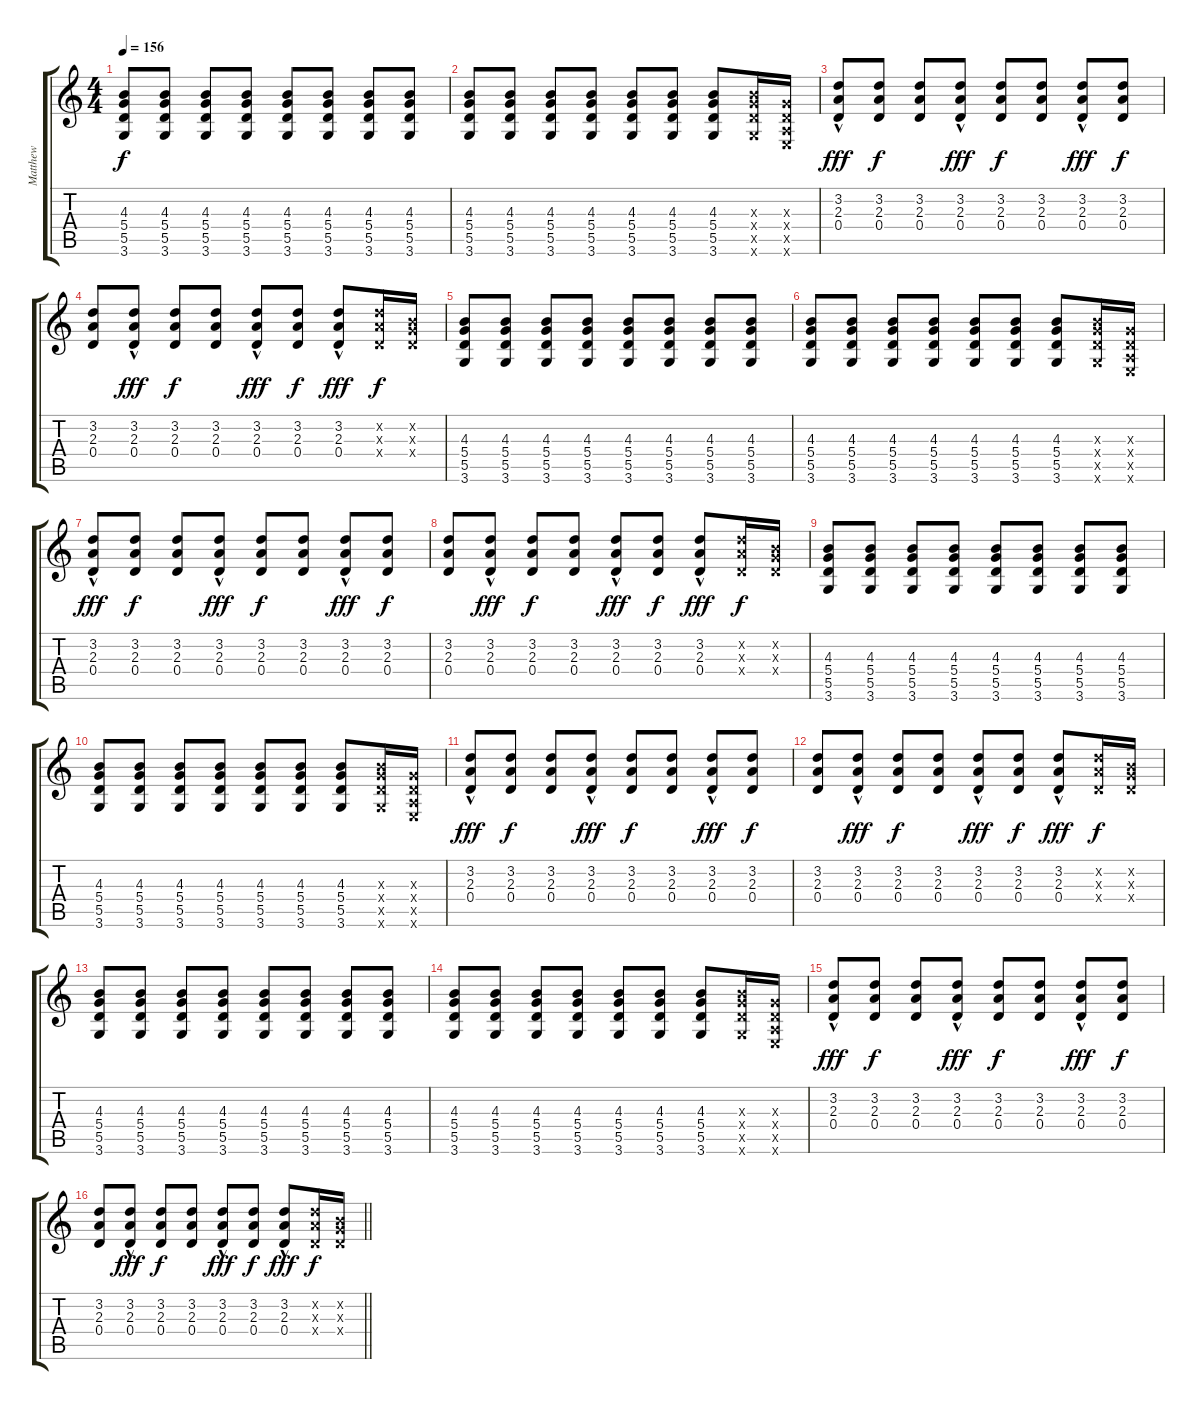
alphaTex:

\track ("Matthew" "Matthew") {instrument electricguitarclean}
\staff {score tabs}
\tuning (E4 B3 G3 D3 A2 E2) {hide}
\ts (4 4)
\tempo 156
\clef g2
\ks c
(4.3 5.4 5.5 3.6).8{dy f} (4.3 5.4 5.5 3.6).8 (4.3 5.4 5.5 3.6).8 (4.3 5.4 5.5 3.6).8 (4.3 5.4 5.5 3.6).8 (4.3 5.4 5.5 3.6).8 (4.3 5.4 5.5 3.6).8 (4.3 5.4 5.5 3.6).8 |
(4.3 5.4 5.5 3.6).8 (4.3 5.4 5.5 3.6).8 (4.3 5.4 5.5 3.6).8 (4.3 5.4 5.5 3.6).8 (4.3 5.4 5.5 3.6).8 (4.3 5.4 5.5 3.6).8 (4.3 5.4 5.5 3.6).8 (4.3{x} 5.4{x} 5.5{x} 3.6{x}).16 (0.3{x} 0.4{x} 0.5{x} 0.6{x}).16 |
(3.2{hac} 2.3{hac} 0.4{hac}).8{dy fff} (3.2 2.3 0.4).8{dy f} (3.2 2.3 0.4).8 (3.2{hac} 2.3{hac} 0.4{hac}).8{dy fff} (3.2 2.3 0.4).8{dy f} (3.2 2.3 0.4).8 (3.2{hac} 2.3{hac} 0.4{hac}).8{dy fff} (3.2 2.3 0.4).8{dy f} |
(3.2 2.3 0.4).8 (3.2{hac} 2.3{hac} 0.4{hac}).8{dy fff} (3.2 2.3 0.4).8{dy f} (3.2 2.3 0.4).8 (3.2{hac} 2.3{hac} 0.4{hac}).8{dy fff} (3.2 2.3 0.4).8{dy f} (3.2{hac} 2.3{hac} 0.4{hac}).8{dy fff} (3.2{x} 2.3{x} 0.4{x}).16{dy f} (0.2{x} 0.3{x} 0.4{x}).16 |
(4.3 5.4 5.5 3.6).8 (4.3 5.4 5.5 3.6).8 (4.3 5.4 5.5 3.6).8 (4.3 5.4 5.5 3.6).8 (4.3 5.4 5.5 3.6).8 (4.3 5.4 5.5 3.6).8 (4.3 5.4 5.5 3.6).8 (4.3 5.4 5.5 3.6).8 |
(4.3 5.4 5.5 3.6).8 (4.3 5.4 5.5 3.6).8 (4.3 5.4 5.5 3.6).8 (4.3 5.4 5.5 3.6).8 (4.3 5.4 5.5 3.6).8 (4.3 5.4 5.5 3.6).8 (4.3 5.4 5.5 3.6).8 (4.3{x} 5.4{x} 5.5{x} 3.6{x}).16 (0.3{x} 0.4{x} 0.5{x} 0.6{x}).16 |
(3.2{hac} 2.3{hac} 0.4{hac}).8{dy fff} (3.2 2.3 0.4).8{dy f} (3.2 2.3 0.4).8 (3.2{hac} 2.3{hac} 0.4{hac}).8{dy fff} (3.2 2.3 0.4).8{dy f} (3.2 2.3 0.4).8 (3.2{hac} 2.3{hac} 0.4{hac}).8{dy fff} (3.2 2.3 0.4).8{dy f} |
(3.2 2.3 0.4).8 (3.2{hac} 2.3{hac} 0.4{hac}).8{dy fff} (3.2 2.3 0.4).8{dy f} (3.2 2.3 0.4).8 (3.2{hac} 2.3{hac} 0.4{hac}).8{dy fff} (3.2 2.3 0.4).8{dy f} (3.2{hac} 2.3{hac} 0.4{hac}).8{dy fff} (3.2{x} 2.3{x} 0.4{x}).16{dy f} (0.2{x} 0.3{x} 0.4{x}).16 |
(4.3 5.4 5.5 3.6).8 (4.3 5.4 5.5 3.6).8 (4.3 5.4 5.5 3.6).8 (4.3 5.4 5.5 3.6).8 (4.3 5.4 5.5 3.6).8 (4.3 5.4 5.5 3.6).8 (4.3 5.4 5.5 3.6).8 (4.3 5.4 5.5 3.6).8 |
(4.3 5.4 5.5 3.6).8 (4.3 5.4 5.5 3.6).8 (4.3 5.4 5.5 3.6).8 (4.3 5.4 5.5 3.6).8 (4.3 5.4 5.5 3.6).8 (4.3 5.4 5.5 3.6).8 (4.3 5.4 5.5 3.6).8 (4.3{x} 5.4{x} 5.5{x} 3.6{x}).16 (0.3{x} 0.4{x} 0.5{x} 0.6{x}).16 |
(3.2{hac} 2.3{hac} 0.4{hac}).8{dy fff} (3.2 2.3 0.4).8{dy f} (3.2 2.3 0.4).8 (3.2{hac} 2.3{hac} 0.4{hac}).8{dy fff} (3.2 2.3 0.4).8{dy f} (3.2 2.3 0.4).8 (3.2{hac} 2.3{hac} 0.4{hac}).8{dy fff} (3.2 2.3 0.4).8{dy f} |
(3.2 2.3 0.4).8 (3.2{hac} 2.3{hac} 0.4{hac}).8{dy fff} (3.2 2.3 0.4).8{dy f} (3.2 2.3 0.4).8 (3.2{hac} 2.3{hac} 0.4{hac}).8{dy fff} (3.2 2.3 0.4).8{dy f} (3.2{hac} 2.3{hac} 0.4{hac}).8{dy fff} (3.2{x} 2.3{x} 0.4{x}).16{dy f} (0.2{x} 0.3{x} 0.4{x}).16 |
(4.3 5.4 5.5 3.6).8 (4.3 5.4 5.5 3.6).8 (4.3 5.4 5.5 3.6).8 (4.3 5.4 5.5 3.6).8 (4.3 5.4 5.5 3.6).8 (4.3 5.4 5.5 3.6).8 (4.3 5.4 5.5 3.6).8 (4.3 5.4 5.5 3.6).8 |
(4.3 5.4 5.5 3.6).8 (4.3 5.4 5.5 3.6).8 (4.3 5.4 5.5 3.6).8 (4.3 5.4 5.5 3.6).8 (4.3 5.4 5.5 3.6).8 (4.3 5.4 5.5 3.6).8 (4.3 5.4 5.5 3.6).8 (4.3{x} 5.4{x} 5.5{x} 3.6{x}).16 (0.3{x} 0.4{x} 0.5{x} 0.6{x}).16 |
(3.2{hac} 2.3{hac} 0.4{hac}).8{dy fff} (3.2 2.3 0.4).8{dy f} (3.2 2.3 0.4).8 (3.2{hac} 2.3{hac} 0.4{hac}).8{dy fff} (3.2 2.3 0.4).8{dy f} (3.2 2.3 0.4).8 (3.2{hac} 2.3{hac} 0.4{hac}).8{dy fff} (3.2 2.3 0.4).8{dy f} |
\barLineRight lightlight
(3.2 2.3 0.4).8 (3.2{hac} 2.3{hac} 0.4{hac}).8{dy fff} (3.2 2.3 0.4).8{dy f} (3.2 2.3 0.4).8 (3.2{hac} 2.3{hac} 0.4{hac}).8{dy fff} (3.2 2.3 0.4).8{dy f} (3.2{hac} 2.3{hac} 0.4{hac}).8{dy fff} (3.2{x} 2.3{x} 0.4{x}).16{dy f} (0.2{x} 0.3{x} 0.4{x}).16
